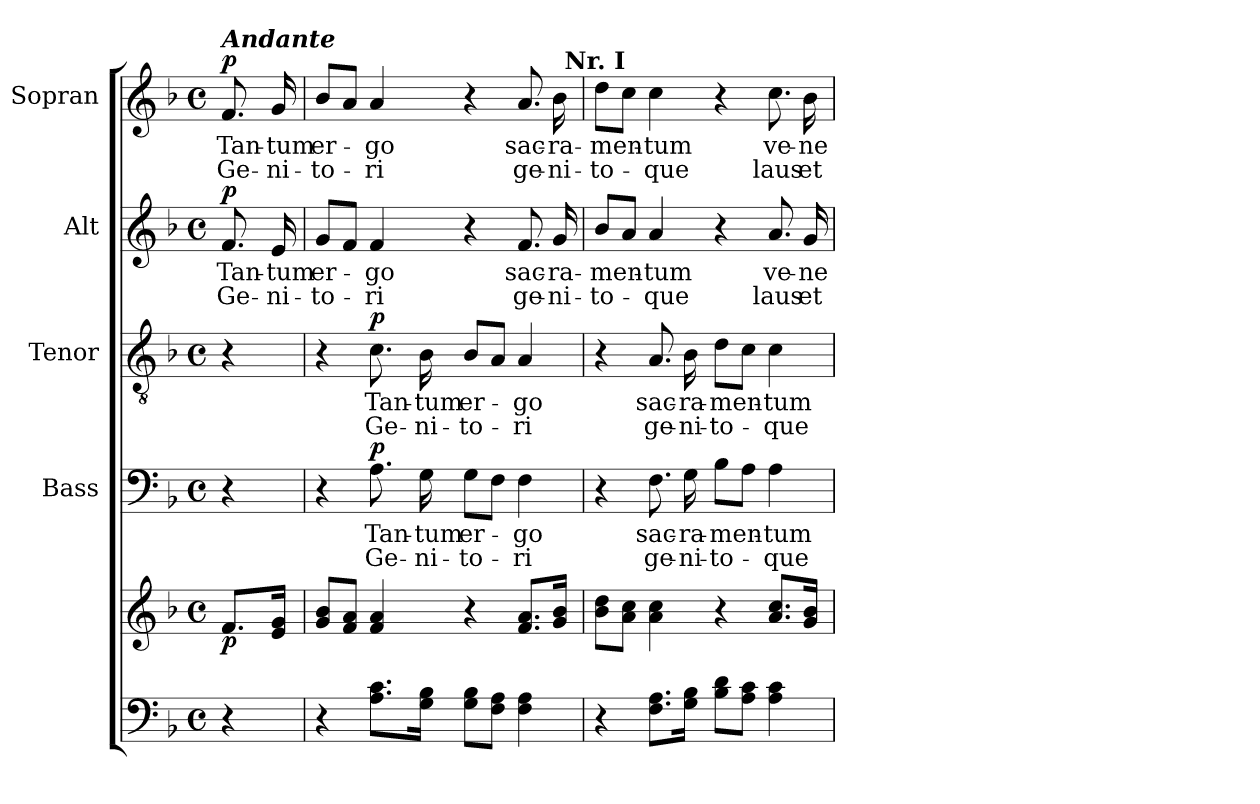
**kern	**kern	**dynam	**kern	**text	**text	**dynam	**kern	**text	**text	**dynam	**kern	**text	**text	**dynam	**kern	**text	**text	**dynam
*part5	*part5	*part5	*part4	*part4	*part4	*part4	*part3	*part3	*part3	*part3	*part2	*part2	*part2	*part2	*part1	*part1	*part1	*part1
*staff6	*staff5	*staff5/6	*staff4	*staff4	*staff4	*staff4	*staff3	*staff3	*staff3	*staff3	*staff2	*staff2	*staff2	*staff2	*staff1	*staff1	*staff1	*staff1
*	*	*	*I"Bass	*	*	*	*I"Tenor	*	*	*	*I"Alt	*	*	*	*I"Sopran	*	*	*
*	*	*	*I'B.	*	*	*	*I'T.	*	*	*	*I'A.	*	*	*	*I'S.	*	*	*
*clefF4	*clefG2	*	*clefF4	*	*	*	*clefGv2	*	*	*	*clefG2	*	*	*	*clefG2	*	*	*
*k[b-]	*k[b-]	*	*k[b-]	*	*	*	*k[b-]	*	*	*	*k[b-]	*	*	*	*k[b-]	*	*	*
*F:	*F:	*	*F:	*	*	*	*F:	*	*	*	*F:	*	*	*	*F:	*	*	*
*M4/4	*M4/4	*	*M4/4	*	*	*	*M4/4	*	*	*	*M4/4	*	*	*	*M4/4	*	*	*
*met(c)	*met(c)	*	*met(c)	*	*	*	*met(c)	*	*	*	*met(c)	*	*	*	*met(c)	*	*	*
=	=	=	=	=	=	=	=	=	=	=	=	=	=	=	=	=	=	=
!	!	!	!	!	!	!	!	!	!	!	!	!	!	!	!LO:TX:a:Bi:t=Andante	!	!	!
!	!	!LO:DY:b	!	!	!	!	!	!	!	!	!	!LO:LY:b	!LO:LY:b	!LO:DY:a	!	!LO:LY:b	!LO:LY:b	!LO:DY:a
4r	8.f/L	p	4r	.	.	.	4r	.	.	.	8.f/	Tan-	Ge-	p	8.f/	Tan-	Ge-	p
!	!	!	!	!	!	!	!	!	!	!	!	!LO:LY:b	!LO:LY:b	!	!	!LO:LY:b	!LO:LY:b	!
.	16e/ 16g/Jk	.	.	.	.	.	.	.	.	.	16e/	-tum	-ni-	.	16g/	-tum	-ni-	.
=1	=1	=1	=1	=1	=1	=1	=1	=1	=1	=1	=1	=1	=1	=1	=1	=1	=1	=1
!	!	!	!	!	!	!	!	!	!	!	!	!LO:LY:b	!LO:LY:b	!	!	!LO:LY:b	!LO:LY:b	!
*	*	*	*	*	*	*	*	*	*	*	*	*	*	*	*^	*	*	*
4r	8g/ 8b-/L	.	4r	.	.	.	4r	.	.	.	8g/L	er-	-to-	.	8b-/L	2ryy	er-	-to-	.
.	8f/ 8a/J	.	.	.	.	.	.	.	.	.	8f/J	.	.	.	8a/J	.	.	.	.
!	!	!	!	!LO:LY:b	!LO:LY:b	!LO:DY:a	!	!LO:LY:b	!LO:LY:b	!LO:DY:a	!	!LO:LY:b	!LO:LY:b	!	!	!	!LO:LY:b	!LO:LY:b	!
8.A\ 8.c\L	4f/ 4a/	.	8.A\	Tan-	Ge-	p	8.c\	Tan-	Ge-	p	4f/	-go	-ri	.	4a/	.	-go	-ri	.
!	!	!	!	!LO:LY:b	!LO:LY:b	!	!	!LO:LY:b	!LO:LY:b	!	!	!	!	!	!	!	!	!	!
16G\ 16B-\Jk	.	.	16G\	-tum	-ni-	.	16B-\	-tum	-ni-	.	.	.	.	.	.	.	.	.	.
!	!	!	!	!LO:LY:b	!LO:LY:b	!	!	!LO:LY:b	!LO:LY:b	!	!	!	!	!	!	!	!	!	!
8G\ 8B-\L	4r	.	8G\L	er-	-to-	.	8B-/L	er-	-to-	.	4r	.	.	.	4r	4...ryy	.	.	.
8F\ 8A\J	.	.	8F\J	.	.	.	8A/J	.	.	.	.	.	.	.	.	.	.	.	.
!	!	!	!	!LO:LY:b	!LO:LY:b	!	!	!LO:LY:b	!LO:LY:b	!	!	!LO:LY:b	!LO:LY:b	!	!	!	!LO:LY:b	!LO:LY:b	!
4F\ 4A\	8.f/ 8.a/L	.	4F\	-go	-ri	.	4A/	-go	-ri	.	8.f/	sac-	ge-	.	8.a/	.	sac-	ge-	.
!	!	!	!	!	!	!	!	!	!	!	!	!LO:LY:b	!LO:LY:b	!	!	!	!LO:LY:b	!LO:LY:b	!
.	16g/ 16b-/Jk	.	.	.	.	.	.	.	.	.	16g/	-ra-	-ni-	.	16b-\	.	-ra-	-ni-	.
!	!	!	!	!	!	!	!	!	!	!	!	!	!	!	!	!LO:TX:a:B:t=Nr. I	!	!	!
.	.	.	.	.	.	.	.	.	.	.	.	.	.	.	.	32ryy	.	.	.
=2	=2	=2	=2	=2	=2	=2	=2	=2	=2	=2	=2	=2	=2	=2	=2	=2	=2	=2	=2
!	!	!	!	!	!	!	!	!	!	!	!	!LO:LY:b	!LO:LY:b	!	!	!	!LO:LY:b	!LO:LY:b	!
*	*	*	*	*	*	*	*	*	*	*	*	*	*	*	*v	*v	*	*	*
4r	8b-\ 8dd\L	.	4r	.	.	.	4r	.	.	.	8b-/L	-men-	-to-	.	8dd\L	-men-	-to-	.
.	8a\ 8cc\J	.	.	.	.	.	.	.	.	.	8a/J	.	.	.	8cc\J	.	.	.
!	!	!	!	!LO:LY:b	!LO:LY:b	!	!	!LO:LY:b	!LO:LY:b	!	!	!LO:LY:b	!LO:LY:b	!	!	!LO:LY:b	!LO:LY:b	!
8.F\ 8.A\L	4a\ 4cc\	.	8.F\	sac-	ge-	.	8.A/	sac-	ge-	.	4a/	-tum	-que	.	4cc\	-tum	-que	.
!	!	!	!	!LO:LY:b	!LO:LY:b	!	!	!LO:LY:b	!LO:LY:b	!	!	!	!	!	!	!	!	!
16G\ 16B-\Jk	.	.	16G\	-ra-	-ni-	.	16B-\	-ra-	-ni-	.	.	.	.	.	.	.	.	.
!	!	!	!	!LO:LY:b	!LO:LY:b	!	!	!LO:LY:b	!LO:LY:b	!	!	!	!	!	!	!	!	!
8B-\ 8d\L	4r	.	8B-\L	-men-	-to-	.	8d\L	-men-	-to-	.	4r	.	.	.	4r	.	.	.
8A\ 8c\J	.	.	8A\J	.	.	.	8c\J	.	.	.	.	.	.	.	.	.	.	.
!	!	!	!	!LO:LY:b	!LO:LY:b	!	!	!LO:LY:b	!LO:LY:b	!	!	!LO:LY:b	!LO:LY:b	!	!	!LO:LY:b	!LO:LY:b	!
4A\ 4c\	8.a/ 8.cc/L	.	4A\	-tum	-que	.	4c\	-tum	-que	.	8.a/	ve-	laus	.	8.cc\	ve-	laus	.
!	!	!	!	!	!	!	!	!	!	!	!	!LO:LY:b	!LO:LY:b	!	!	!LO:LY:b	!LO:LY:b	!
.	16g/ 16b-/Jk	.	.	.	.	.	.	.	.	.	16g/	-ne-	et	.	16b-\	-ne-	et	.
=	=	=	=	=	=	=	=	=	=	=	=	=	=	=	=	=	=	=
*-	*-	*-	*-	*-	*-	*-	*-	*-	*-	*-	*-	*-	*-	*-	*-	*-	*-	*-
